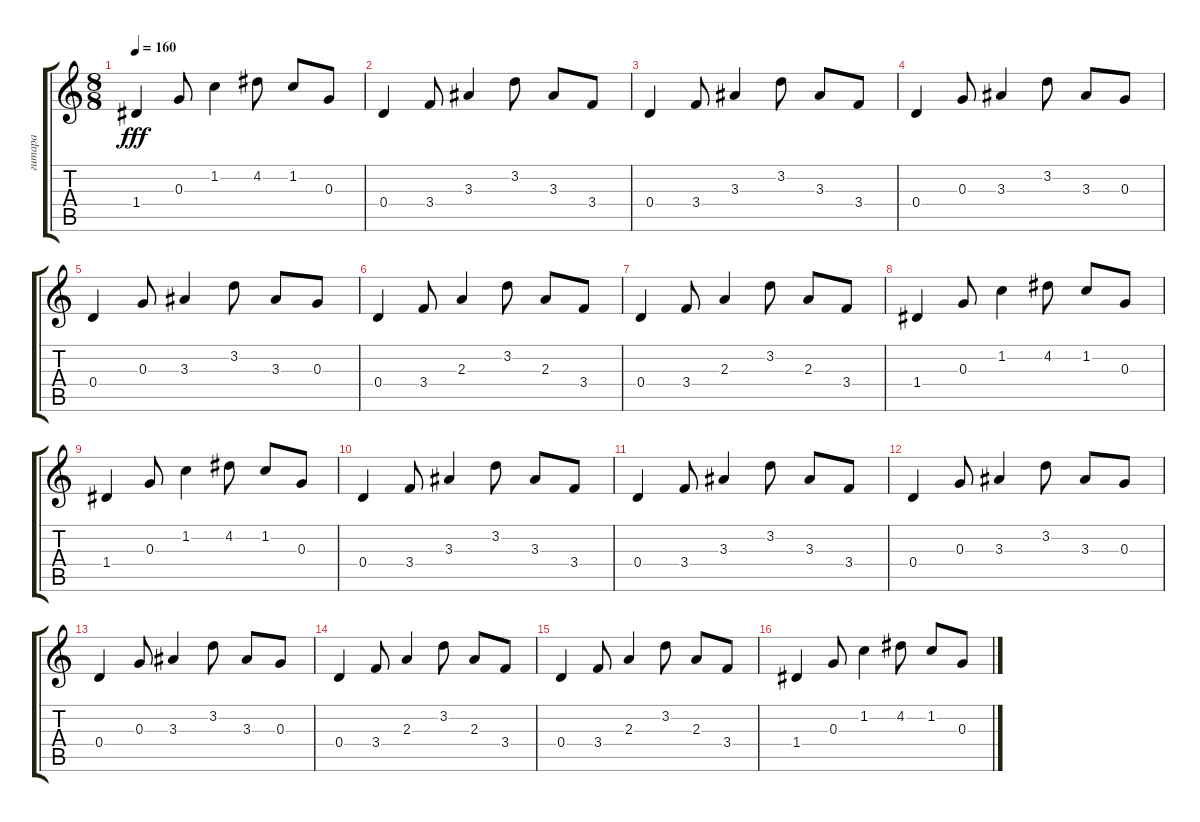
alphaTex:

\track ("гитара" "гитара") {instrument acousticguitarsteel}
\staff {score tabs}
\tuning (E4 B3 G3 D3 A2 E2) {hide}
\ts (8 8)
\tempo 160
\clef g2
\ks c
1.4.4{dy fff} 0.3.8 1.2.4 4.2.8 1.2.8 0.3.8 |
0.4.4 3.4.8 3.3.4 3.2.8 3.3.8 3.4.8 |
0.4.4 3.4.8 3.3.4 3.2.8 3.3.8 3.4.8 |
0.4.4 0.3.8 3.3.4 3.2.8 3.3.8 0.3.8 |
0.4.4 0.3.8 3.3.4 3.2.8 3.3.8 0.3.8 |
0.4.4 3.4.8 2.3.4 3.2.8 2.3.8 3.4.8 |
0.4.4 3.4.8 2.3.4 3.2.8 2.3.8 3.4.8 |
1.4.4 0.3.8 1.2.4 4.2.8 1.2.8 0.3.8 |
1.4.4 0.3.8 1.2.4 4.2.8 1.2.8 0.3.8 |
0.4.4 3.4.8 3.3.4 3.2.8 3.3.8 3.4.8 |
0.4.4 3.4.8 3.3.4 3.2.8 3.3.8 3.4.8 |
0.4.4 0.3.8 3.3.4 3.2.8 3.3.8 0.3.8 |
0.4.4 0.3.8 3.3.4 3.2.8 3.3.8 0.3.8 |
0.4.4 3.4.8 2.3.4 3.2.8 2.3.8 3.4.8 |
0.4.4 3.4.8 2.3.4 3.2.8 2.3.8 3.4.8 |
1.4.4 0.3.8 1.2.4{volume 16} 4.2.8 1.2.8 0.3.8
